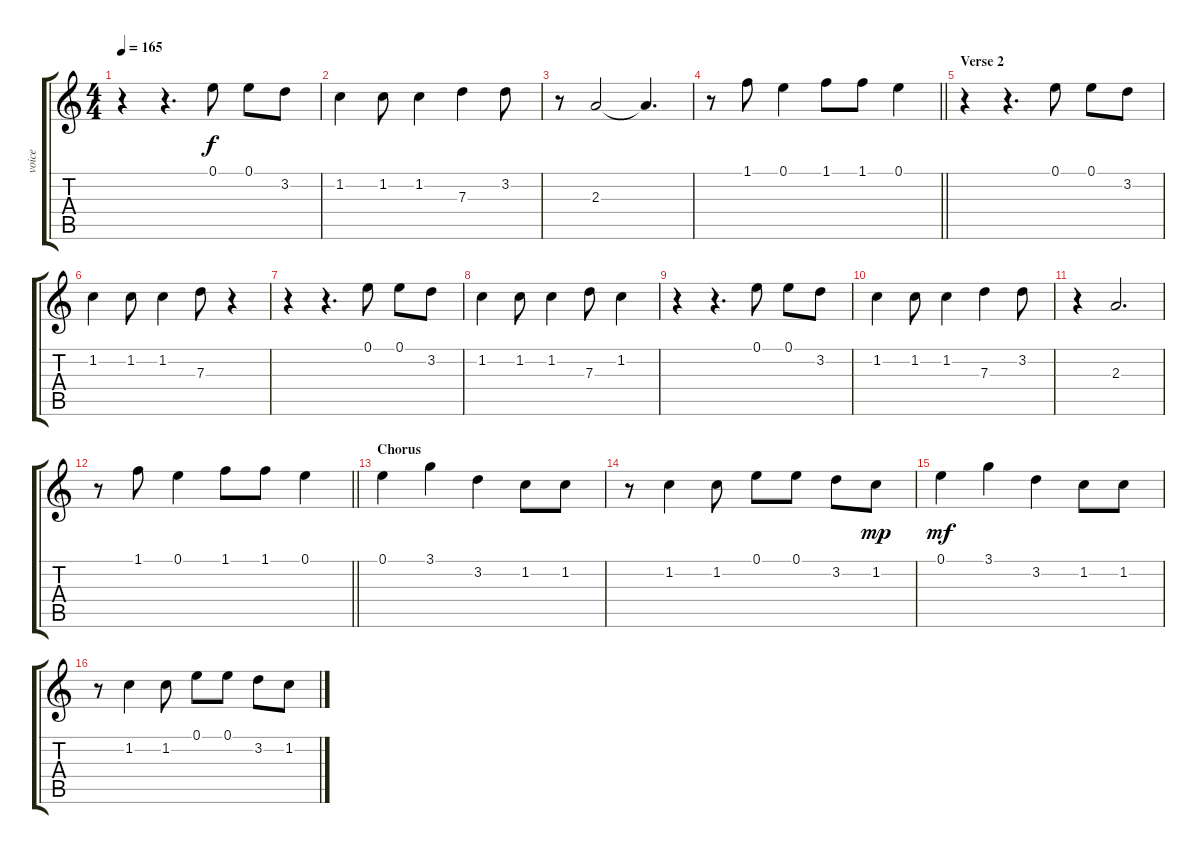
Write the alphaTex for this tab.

\track ("voice" "voice") {instrument distortionguitar}
\staff {score tabs}
\tuning (E4 B3 G3 D3 A2 E2) {hide}
\ts (4 4)
\tempo 165
\clef g2
\ks c
r.4{dy f} r.4{d} 0.1.8 0.1.8 3.2.8 |
1.2.4 1.2.8 1.2.4 7.3.4 3.2.8 |
r.8 2.3.2 2.3{t}.4{d} |
\barLineRight lightlight
r.8 1.1.8 0.1.4 1.1.8 1.1.8 0.1.4 |
\section ("" "Verse 2")
r.4 r.4{d txt ""} 0.1.8 0.1.8 3.2.8 |
1.2.4 1.2.8 1.2.4 7.3.8 r.4 |
r.4 r.4{d} 0.1.8 0.1.8 3.2.8 |
1.2.4 1.2.8 1.2.4 7.3.8 1.2.4 |
r.4 r.4{d} 0.1.8 0.1.8 3.2.8 |
1.2.4 1.2.8 1.2.4 7.3.4 3.2.8 |
r.4 2.3.2{d} |
\barLineRight lightlight
r.8 1.1.8 0.1.4 1.1.8 1.1.8 0.1.4 |
\section ("" "Chorus")
0.1.4 3.1.4 3.2.4 1.2.8 1.2.8 |
r.8 1.2.4 1.2.8 0.1.8 0.1.8 3.2.8 1.2.8{dy mp} |
0.1.4{dy mf} 3.1.4 3.2.4 1.2.8 1.2.8 |
r.8 1.2.4 1.2.8 0.1.8 0.1.8 3.2.8 1.2.8
